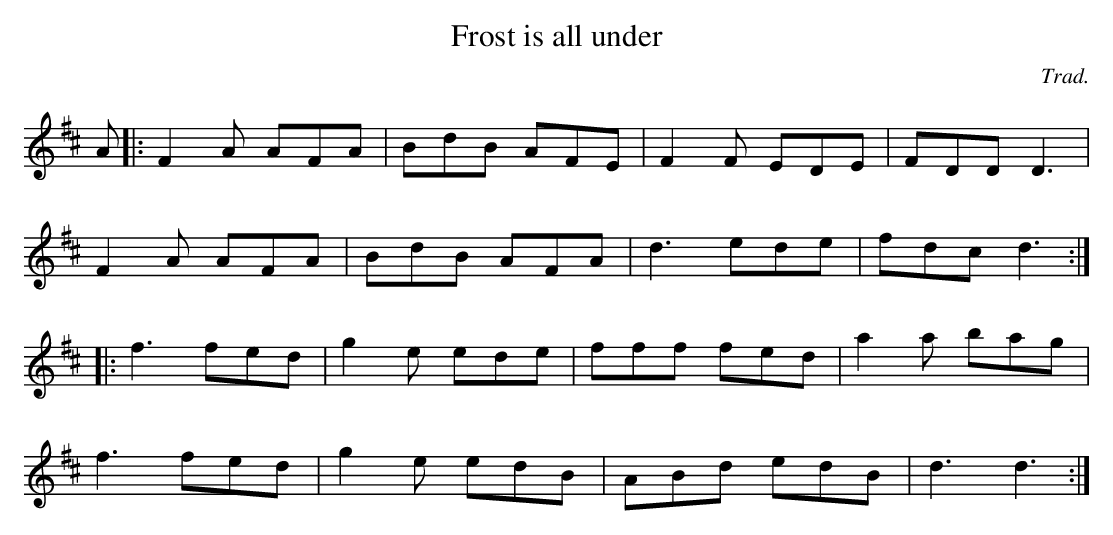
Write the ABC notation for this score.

X:1
T:Frost is all under
C:Trad.
K:D
A |: F2 A AFA | BdB AFE | F2 F EDE | FDD D3 |
F2 A AFA | BdB AFA | d3 ede | fdc d3 :|
|:f3 fed | g2e ede |  fff fed | a2 a bag |
f3 fed | g2 e edB | ABd edB | d3 d3 :|
